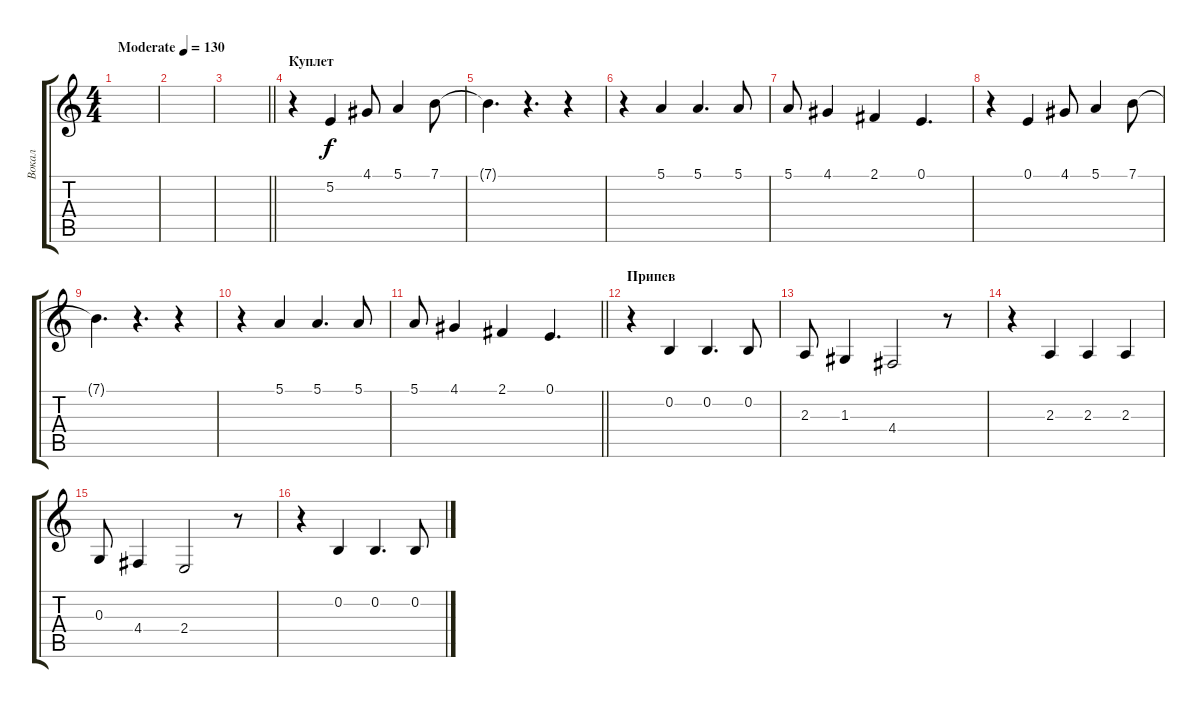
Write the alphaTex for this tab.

\track ("Вокал" "Вокал") {mute instrument flute}
\staff {score tabs}
\tuning (E4 B3 G3 D3 A2 E2) {hide}
\ts (4 4)
\tempo (130 "Moderate")
\clef g2
\ks c
|
|
\barLineRight lightlight
|
\section ("" "Куплет")
r.4 5.2.4 4.1.8 5.1.4 7.1.8 |
7.1{t}.4{d} r.4{d} r.4 |
r.4 5.1.4 5.1.4{d} 5.1.8 |
5.1.8 4.1.4 2.1.4 0.1.4{d} |
r.4 0.1.4 4.1.8 5.1.4 7.1.8 |
7.1{t}.4{d} r.4{d} r.4 |
r.4 5.1.4 5.1.4{d} 5.1.8 |
\barLineRight lightlight
5.1.8 4.1.4 2.1.4 0.1.4{d} |
\section ("" "Припев")
r.4 0.2.4 0.2.4{d} 0.2.8 |
2.3.8 1.3.4 4.4.2 r.8 |
r.4 2.3.4 2.3.4 2.3.4 |
0.3.8 4.4.4 2.4.2 r.8 |
r.4 0.2.4 0.2.4{d} 0.2.8
